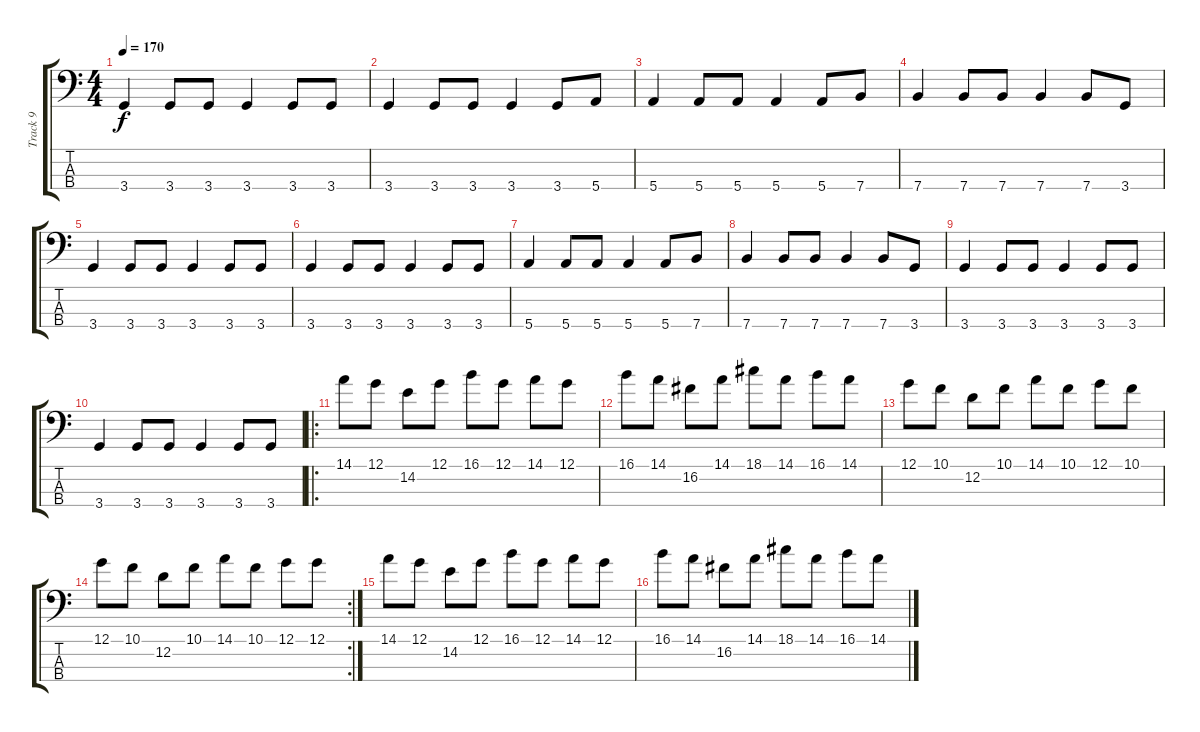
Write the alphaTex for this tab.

\track ("Track 9" "Track 9") {instrument electricbasspick}
\staff {score tabs}
\tuning (G2 D2 A1 E1) {hide}
\ts (4 4)
\tempo 170
\clef f4
\ks c
3.4.4{dy f} 3.4.8 3.4.8 3.4.4 3.4.8 3.4.8 |
3.4.4 3.4.8 3.4.8 3.4.4 3.4.8 5.4.8 |
5.4.4 5.4.8 5.4.8 5.4.4 5.4.8 7.4.8 |
7.4.4 7.4.8 7.4.8 7.4.4 7.4.8 3.4.8 |
3.4.4 3.4.8 3.4.8 3.4.4 3.4.8 3.4.8 |
3.4.4 3.4.8 3.4.8 3.4.4 3.4.8 3.4.8 |
5.4.4 5.4.8 5.4.8 5.4.4 5.4.8 7.4.8 |
7.4.4 7.4.8 7.4.8 7.4.4 7.4.8 3.4.8 |
3.4.4 3.4.8 3.4.8 3.4.4 3.4.8 3.4.8 |
3.4.4 3.4.8 3.4.8 3.4.4 3.4.8 3.4.8 |
\ro
14.1.8{volume 16} 12.1.8 14.2.8 12.1.8 16.1.8 12.1.8 14.1.8 12.1.8 |
16.1.8 14.1.8 16.2.8 14.1.8 18.1.8 14.1.8 16.1.8 14.1.8 |
12.1.8 10.1.8 12.2.8 10.1.8 14.1.8 10.1.8 12.1.8 10.1.8 |
\rc 2
12.1.8 10.1.8 12.2.8 10.1.8 14.1.8 10.1.8 12.1.8 12.1.8 |
14.1.8{volume 16} 12.1.8 14.2.8 12.1.8 16.1.8 12.1.8 14.1.8 12.1.8 |
16.1.8 14.1.8 16.2.8 14.1.8 18.1.8 14.1.8 16.1.8 14.1.8
